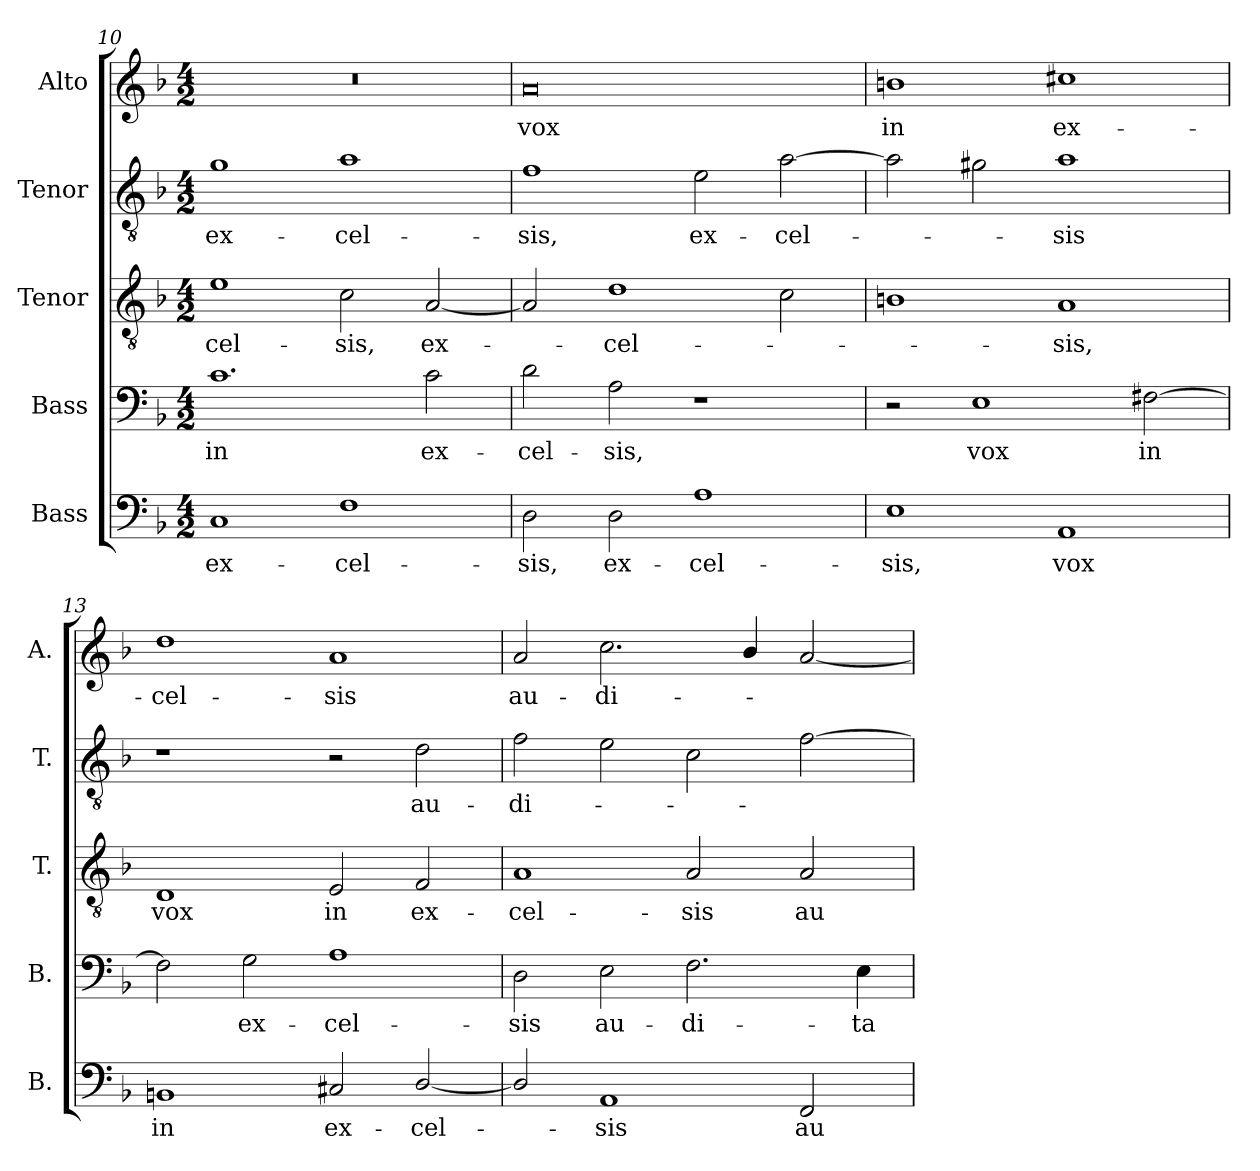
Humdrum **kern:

**kern	**text	**kern	**text	**kern	**text	**kern	**text	**kern	**text
*part5	*part5	*part4	*part4	*part3	*part3	*part2	*part2	*part1	*part1
*staff5	*staff5	*staff4	*staff4	*staff3	*staff3	*staff2	*staff2	*staff1	*staff1
*I"Bass	*	*I"Bass	*	*I"Tenor	*	*I"Tenor	*	*I"Alto	*
*I'B.	*	*I'B.	*	*I'T.	*	*I'T.	*	*I'A.	*
*clefF4	*	*clefF4	*	*clefGv2	*	*clefGv2	*	*clefG2	*
*	*	*	*	*ITrd7c12	*	*ITrd7c12	*	*	*
*k[b-]	*	*k[b-]	*	*k[b-]	*	*k[b-]	*	*k[b-]	*
*F:	*	*F:	*	*F:	*	*F:	*	*F:	*
*M4/2	*	*M4/2	*	*M4/2	*	*M4/2	*	*M4/2	*
=10	=10	=10	=10	=10	=10	=10	=10	=10	=10
!	!LO:LY:b:color=#000000	!	!	!	!	!	!	!	!
!	!	!	!LO:LY:b:color=#000000	!	!	!	!	!	!
!	!	!	!	!	!LO:LY:b:color=#000000	!	!	!	!
!	!	!	!	!	!	!	!LO:LY:b:color=#000000	!LO:N:vis=1	!
1Ci	ex-	1.ci	in	1Ei	-cel-	1Gi	ex-	0r	.
!	!LO:LY:b:color=#000000	!	!	!	!	!	!	!	!
!	!	!	!	!	!LO:LY:b:color=#000000	!	!	!	!
!	!	!	!	!	!	!	!LO:LY:b:color=#000000	!	!
1Fi	-cel-	.	.	2Ci\	-sis,	1Ai	-cel-	.	.
!	!	!	!LO:LY:b:color=#000000	!	!	!	!	!	!
!	!	!	!	!	!LO:LY:b:color=#000000	!	!	!	!
.	.	2ci\	ex-	[2AAi/	ex-	.	.	.	.
=11	=11	=11	=11	=11	=11	=11	=11	=11	=11
!	!LO:LY:b:color=#000000	!	!	!	!	!	!	!	!
!	!	!	!LO:LY:b:color=#000000	!	!	!	!	!	!
!	!	!	!	!	!	!	!LO:LY:b:color=#000000	!	!
!	!	!	!	!	!	!	!	!	!LO:LY:b:color=#000000
2Di\	-sis,	2di\	-cel-	2AAi/]	.	1Fi	-sis,	0ai	vox
!	!LO:LY:b:color=#000000	!	!	!	!	!	!	!	!
!	!	!	!LO:LY:b:color=#000000	!	!	!	!	!	!
!	!	!	!	!	!LO:LY:b:color=#000000	!	!	!	!
2Di\	ex-	2Ai\	-sis,	1Di	-cel-	.	.	.	.
!	!LO:LY:b:color=#000000	!	!	!	!	!	!	!	!
!	!	!	!	!	!	!	!LO:LY:b:color=#000000	!	!
1Ai	-cel-	1r	.	.	.	2Ei\	ex-	.	.
!	!	!	!	!	!	!	!LO:LY:b:color=#000000	!	!
.	.	.	.	2Ci\	.	[2Ai\	-cel-	.	.
!!LO:LB:g=z
=12	=12	=12	=12	=12	=12	=12	=12	=12	=12
!	!LO:LY:b:color=#000000	!	!	!	!	!	!	!	!
!	!	!	!	!	!	!	!	!	!LO:LY:b:color=#000000
1Ei	-sis,	2r	.	1BBni	.	2Ai\]	.	1bni	in
!	!	!	!LO:LY:b:color=#000000	!	!	!	!	!	!
.	.	1Ei	vox	.	.	2G#Xi\	.	.	.
!	!LO:LY:b:color=#000000	!	!	!	!	!	!	!	!
!	!	!	!	!	!LO:LY:b:color=#000000	!	!	!	!
!	!	!	!	!	!	!	!LO:LY:b:color=#000000	!	!
!	!	!	!	!	!	!	!	!	!LO:LY:b:color=#000000
1AAi	vox	.	.	1AAi	-sis,	1Ai	-sis	1cc#Xi	ex-
!	!	!	!LO:LY:b:color=#000000	!	!	!	!	!	!
.	.	[2F#Xi\	in	.	.	.	.	.	.
=13	=13	=13	=13	=13	=13	=13	=13	=13	=13
!	!LO:LY:b:color=#000000	!	!	!	!	!	!	!	!
!	!	!	!	!	!LO:LY:b:color=#000000	!	!	!	!
!	!	!	!	!	!	!	!	!	!LO:LY:b:color=#000000
1BBni	in	2F#i\]	.	1DDi	vox	1r	.	1ddi	-cel-
!	!	!	!LO:LY:b:color=#000000	!	!	!	!	!	!
.	.	2Gi\	ex-	.	.	.	.	.	.
!	!LO:LY:b:color=#000000	!	!	!	!	!	!	!	!
!	!	!	!LO:LY:b:color=#000000	!	!	!	!	!	!
!	!	!	!	!	!LO:LY:b:color=#000000	!	!	!	!
!	!	!	!	!	!	!	!	!	!LO:LY:b:color=#000000
2C#Xi/	ex-	1Ai	-cel-	2EEi/	in	2r	.	1ai	-sis
!	!LO:LY:b:color=#000000	!	!	!	!	!	!	!	!
!	!	!	!	!	!LO:LY:b:color=#000000	!	!	!	!
!	!	!	!	!	!	!	!LO:LY:b:color=#000000	!	!
[2Di/	-cel-	.	.	2FFi/	ex-	2Di\	au-	.	.
=14	=14	=14	=14	=14	=14	=14	=14	=14	=14
!	!	!	!LO:LY:b:color=#000000	!	!	!	!	!	!
!	!	!	!	!	!LO:LY:b:color=#000000	!	!	!	!
!	!	!	!	!	!	!	!LO:LY:b:color=#000000	!	!
!	!	!	!	!	!	!	!	!	!LO:LY:b:color=#000000
2Di/]	.	2Di\	-sis	1AAi	-cel-	2Fi\	-di-	2ai/	au-
!	!LO:LY:b:color=#000000	!	!	!	!	!	!	!	!
!	!	!	!LO:LY:b:color=#000000	!	!	!	!	!	!
!	!	!	!	!	!	!	!	!	!LO:LY:b:color=#000000
1AAi	-sis	2Ei\	au-	.	.	2Ei\	.	2.cci\	-di-
!	!	!	!LO:LY:b:color=#000000	!	!	!	!	!	!
!	!	!	!	!	!LO:LY:b:color=#000000	!	!	!	!
.	.	2.Fi\	-di-	2AAi/	-sis	2Ci\	.	.	.
.	.	.	.	.	.	.	.	4b-i/	.
!	!LO:LY:b:color=#000000	!	!	!	!	!	!	!	!
!	!	!	!	!	!LO:LY:b:color=#000000	!	!	!	!
2FFi/	au-	.	.	2AAi/	au-	[2Fi\	.	[2ai/	.
!	!	!	!LO:LY:b:color=#000000	!	!	!	!	!	!
.	.	4Ei\	-ta	.	.	.	.	.	.
=	=	=	=	=	=	=	=	=	=
*-	*-	*-	*-	*-	*-	*-	*-	*-	*-
